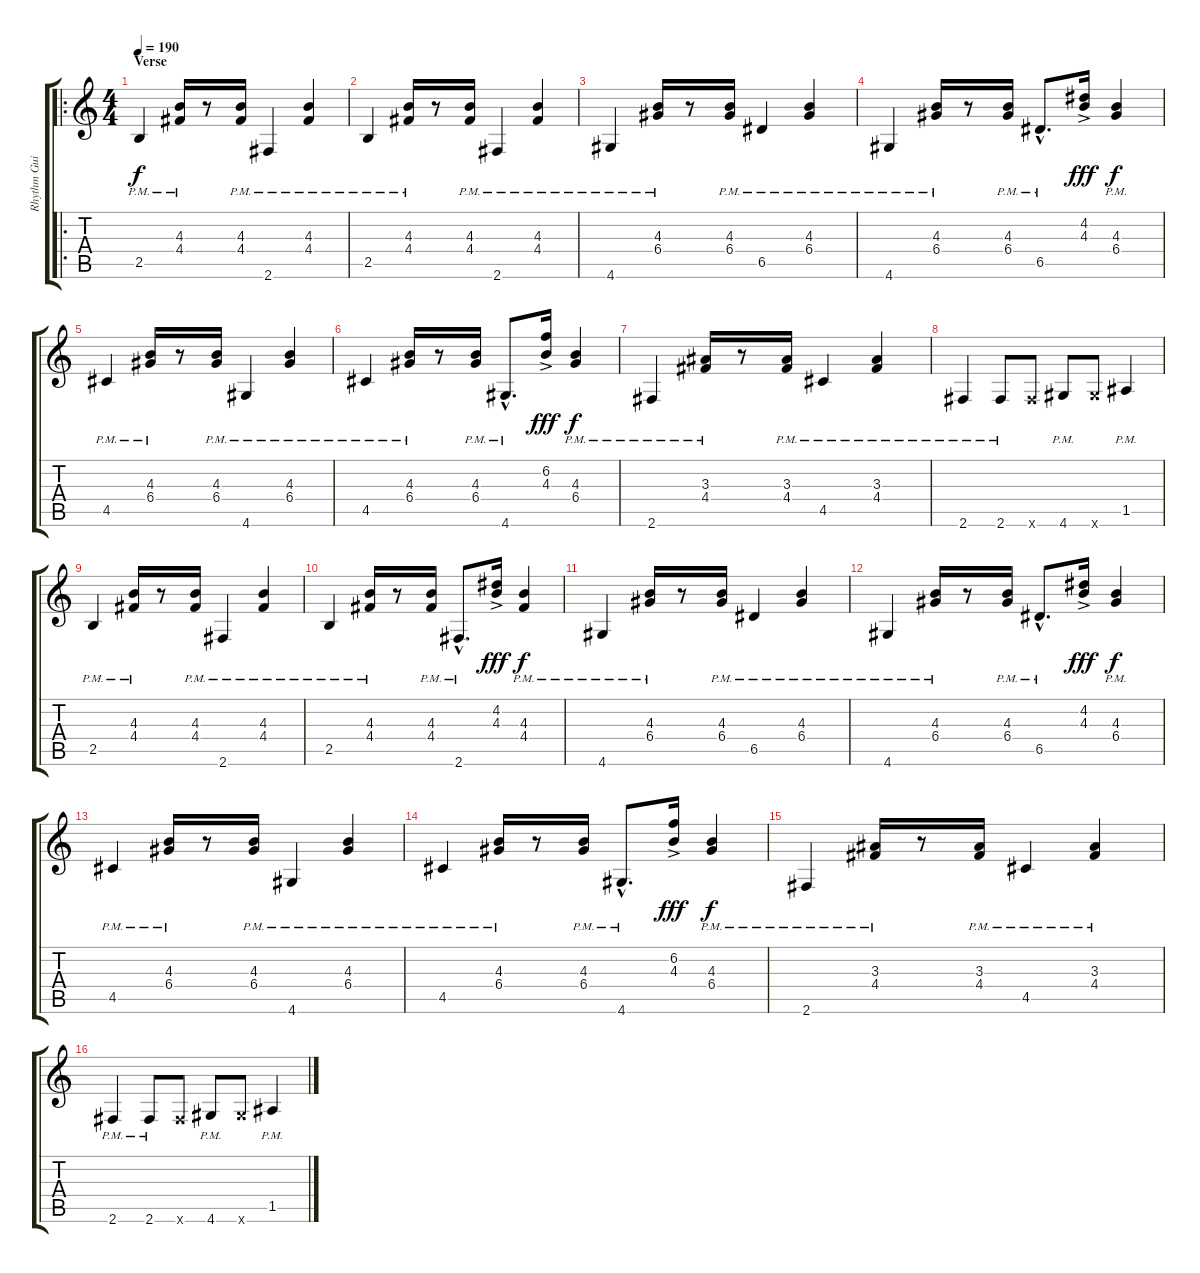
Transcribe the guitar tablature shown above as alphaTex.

\track ("Rhythm Guitar" "Rhythm Gui") {instrument electricguitarclean}
\staff {score tabs}
\tuning (E4 B3 G3 D3 A2 E2) {hide}
\ro
\ts (4 4)
\section ("" "Verse ")
\tempo 190
\clef g2
\ks c
2.5{pm}.4{dy f} (4.3{pm} 4.4{pm}).16 r.8 (4.3{pm} 4.4{pm}).16 2.6{pm}.4 (4.3{pm} 4.4{pm}).4 |
2.5{pm}.4 (4.3{pm} 4.4{pm}).16 r.8 (4.3{pm} 4.4{pm}).16 2.6{pm}.4 (4.3{pm} 4.4{pm}).4 |
4.6{pm}.4 (4.3{pm} 6.4{pm}).16 r.8 (4.3{pm} 6.4{pm}).16 6.5{pm}.4 (4.3{pm} 6.4{pm}).4 |
4.6{pm}.4 (4.3{pm} 6.4{pm}).16 r.8 (4.3{pm} 6.4{pm}).16 6.5{hac pm}.8{d} (4.2{ac} 4.3{ac}).16{dy fff} (4.3{pm} 6.4{pm}).4{dy f} |
4.5{pm}.4 (4.3{pm} 6.4{pm}).16 r.8 (4.3{pm} 6.4{pm}).16 4.6{pm}.4 (4.3{pm} 6.4{pm}).4 |
4.5{pm}.4 (4.3{pm} 6.4{pm}).16 r.8 (4.3{pm} 6.4{pm}).16 4.6{hac pm}.8{d} (6.2{ac} 4.3{ac}).16{dy fff} (4.3{pm} 6.4{pm}).4{dy f} |
2.6{pm}.4 (3.3{pm} 4.4{pm}).16 r.8 (3.3{pm} 4.4{pm}).16 4.5{pm}.4 (3.3{pm} 4.4{pm}).4 |
2.6{pm}.4 2.6{pm}.8 2.6{x}.8 4.6{pm}.8 4.6{x}.8 1.5{pm}.4 |
2.5{pm}.4 (4.3{pm} 4.4{pm}).16 r.8 (4.3{pm} 4.4{pm}).16 2.6{pm}.4 (4.3{pm} 4.4{pm}).4 |
2.5{pm}.4 (4.3{pm} 4.4{pm}).16 r.8 (4.3{pm} 4.4{pm}).16 2.6{hac pm}.8{d} (4.2{ac} 4.3{ac}).16{dy fff} (4.3{pm} 4.4{pm}).4{dy f} |
4.6{pm}.4 (4.3{pm} 6.4{pm}).16 r.8 (4.3{pm} 6.4{pm}).16 6.5{pm}.4 (4.3{pm} 6.4{pm}).4 |
4.6{pm}.4 (4.3{pm} 6.4{pm}).16 r.8 (4.3{pm} 6.4{pm}).16 6.5{hac pm}.8{d} (4.2{ac} 4.3{ac}).16{dy fff} (4.3{pm} 6.4{pm}).4{dy f} |
4.5{pm}.4 (4.3{pm} 6.4{pm}).16 r.8 (4.3{pm} 6.4{pm}).16 4.6{pm}.4 (4.3{pm} 6.4{pm}).4 |
4.5{pm}.4 (4.3{pm} 6.4{pm}).16 r.8 (4.3{pm} 6.4{pm}).16 4.6{hac pm}.8{d} (6.2{ac} 4.3{ac}).16{dy fff} (4.3{pm} 6.4{pm}).4{dy f} |
2.6{pm}.4 (3.3{pm} 4.4{pm}).16 r.8 (3.3{pm} 4.4{pm}).16 4.5{pm}.4 (3.3{pm} 4.4{pm}).4 |
2.6{pm}.4 2.6{pm}.8 2.6{x}.8 4.6{pm}.8 4.6{x}.8 1.5{pm}.4
